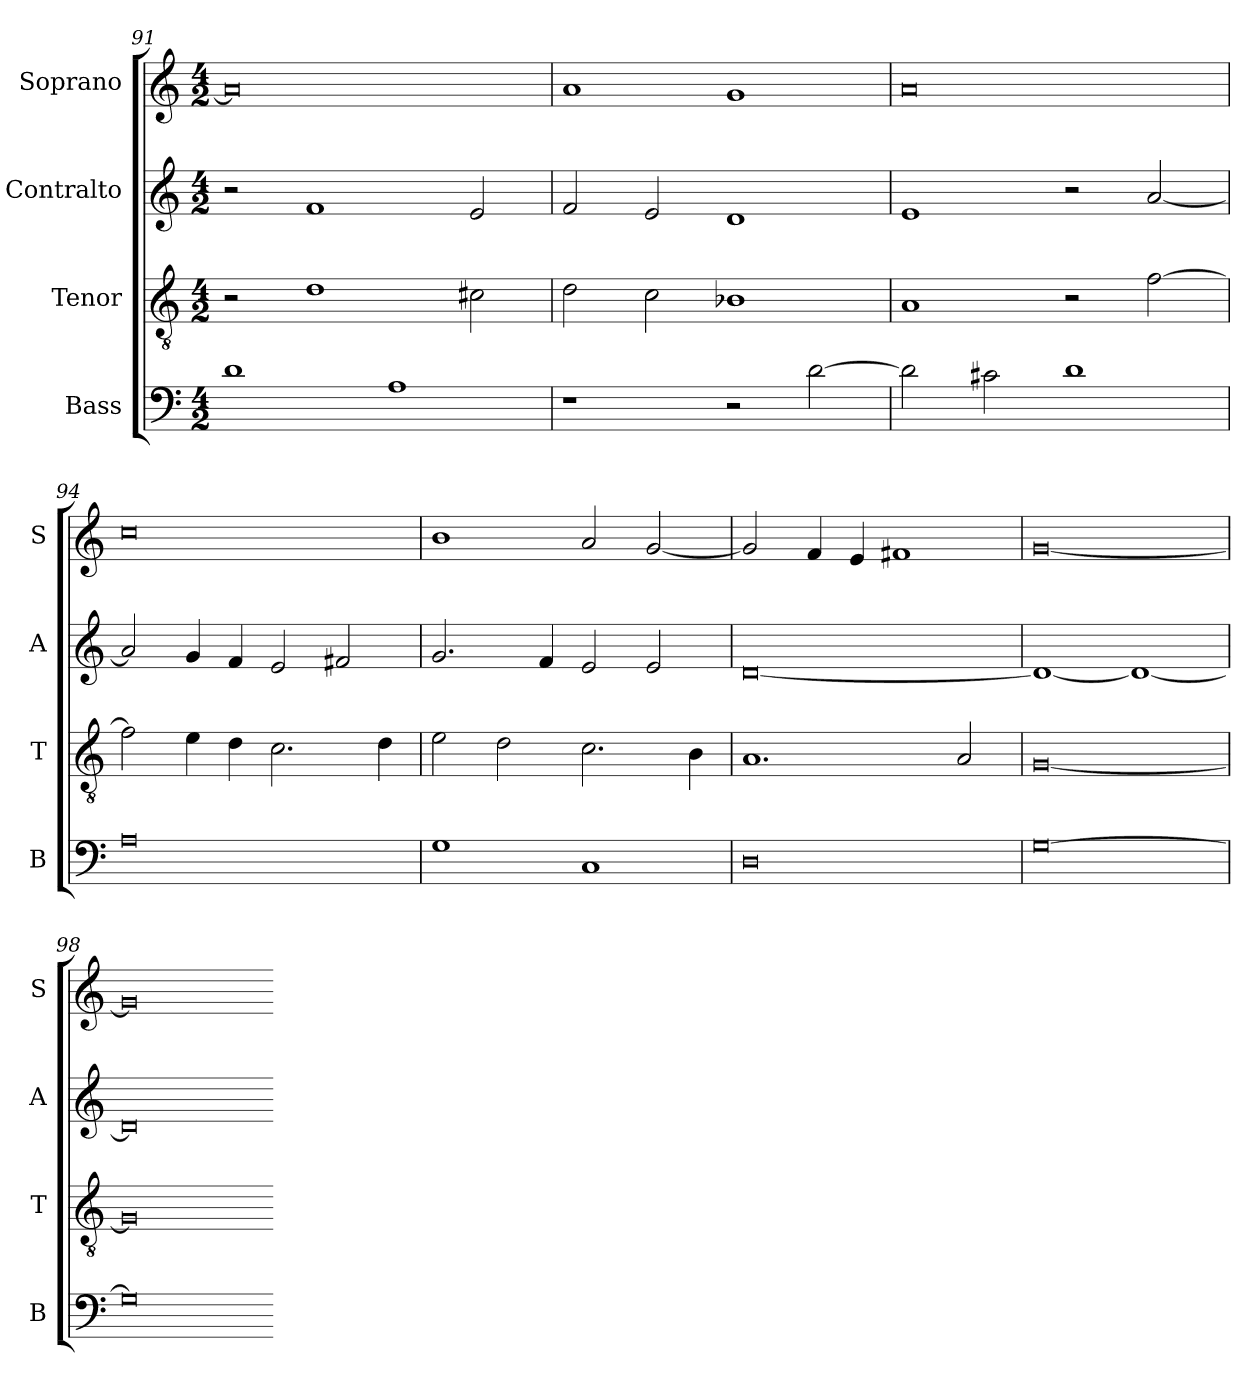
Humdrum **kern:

**kern	**kern	**kern	**kern
*part4	*part3	*part2	*part1
*staff4	*staff3	*staff2	*staff1
*I"Bass	*I"Tenor	*I"Contralto	*I"Soprano
*I'B	*I'T	*I'A	*I'S
*clefF4	*clefGv2	*clefG2	*clefG2
*k[]	*k[]	*k[]	*k[]
*G:mix	*G:mix	*G:mix	*G:mix
*M4/2	*M4/2	*M4/2	*M4/2
=91	=91	=91	=91
1d	2r	2r	0a]
.	1d	1f	.
1A	.	.	.
.	2c#X	2e	.
=92	=92	=92	=92
1r	2d	2f	1a
.	2c	2e	.
2r	1B-X	1d	1g
[2d	.	.	.
=93	=93	=93	=93
2d]	1A	1e	0a
2c#X	.	.	.
1d	2r	2r	.
.	[2f	[2a	.
=94	=94	=94	=94
0A	2f]	2a]	0cc
.	4e	4g	.
.	4d	4f	.
.	2.c	2e	.
.	.	2f#X	.
.	4d	.	.
=95	=95	=95	=95
1G	2e	2.g	1b
.	2d	.	.
.	.	4f	.
1C	2.c	2e	2a
.	.	2e	[2g
.	4B	.	.
=96	=96	=96	=96
0D	1.A	[0d	2g]
.	.	.	4f
.	.	.	4e
.	.	.	1f#X
.	2A	.	.
=97	=97	=97	=97
[0G	[0G	1d_	[0g
.	.	1d_	.
=98	=98	=98	=98
0G]	0G]	0d]	0g]
=-	=-	=-	=-
*-	*-	*-	*-
